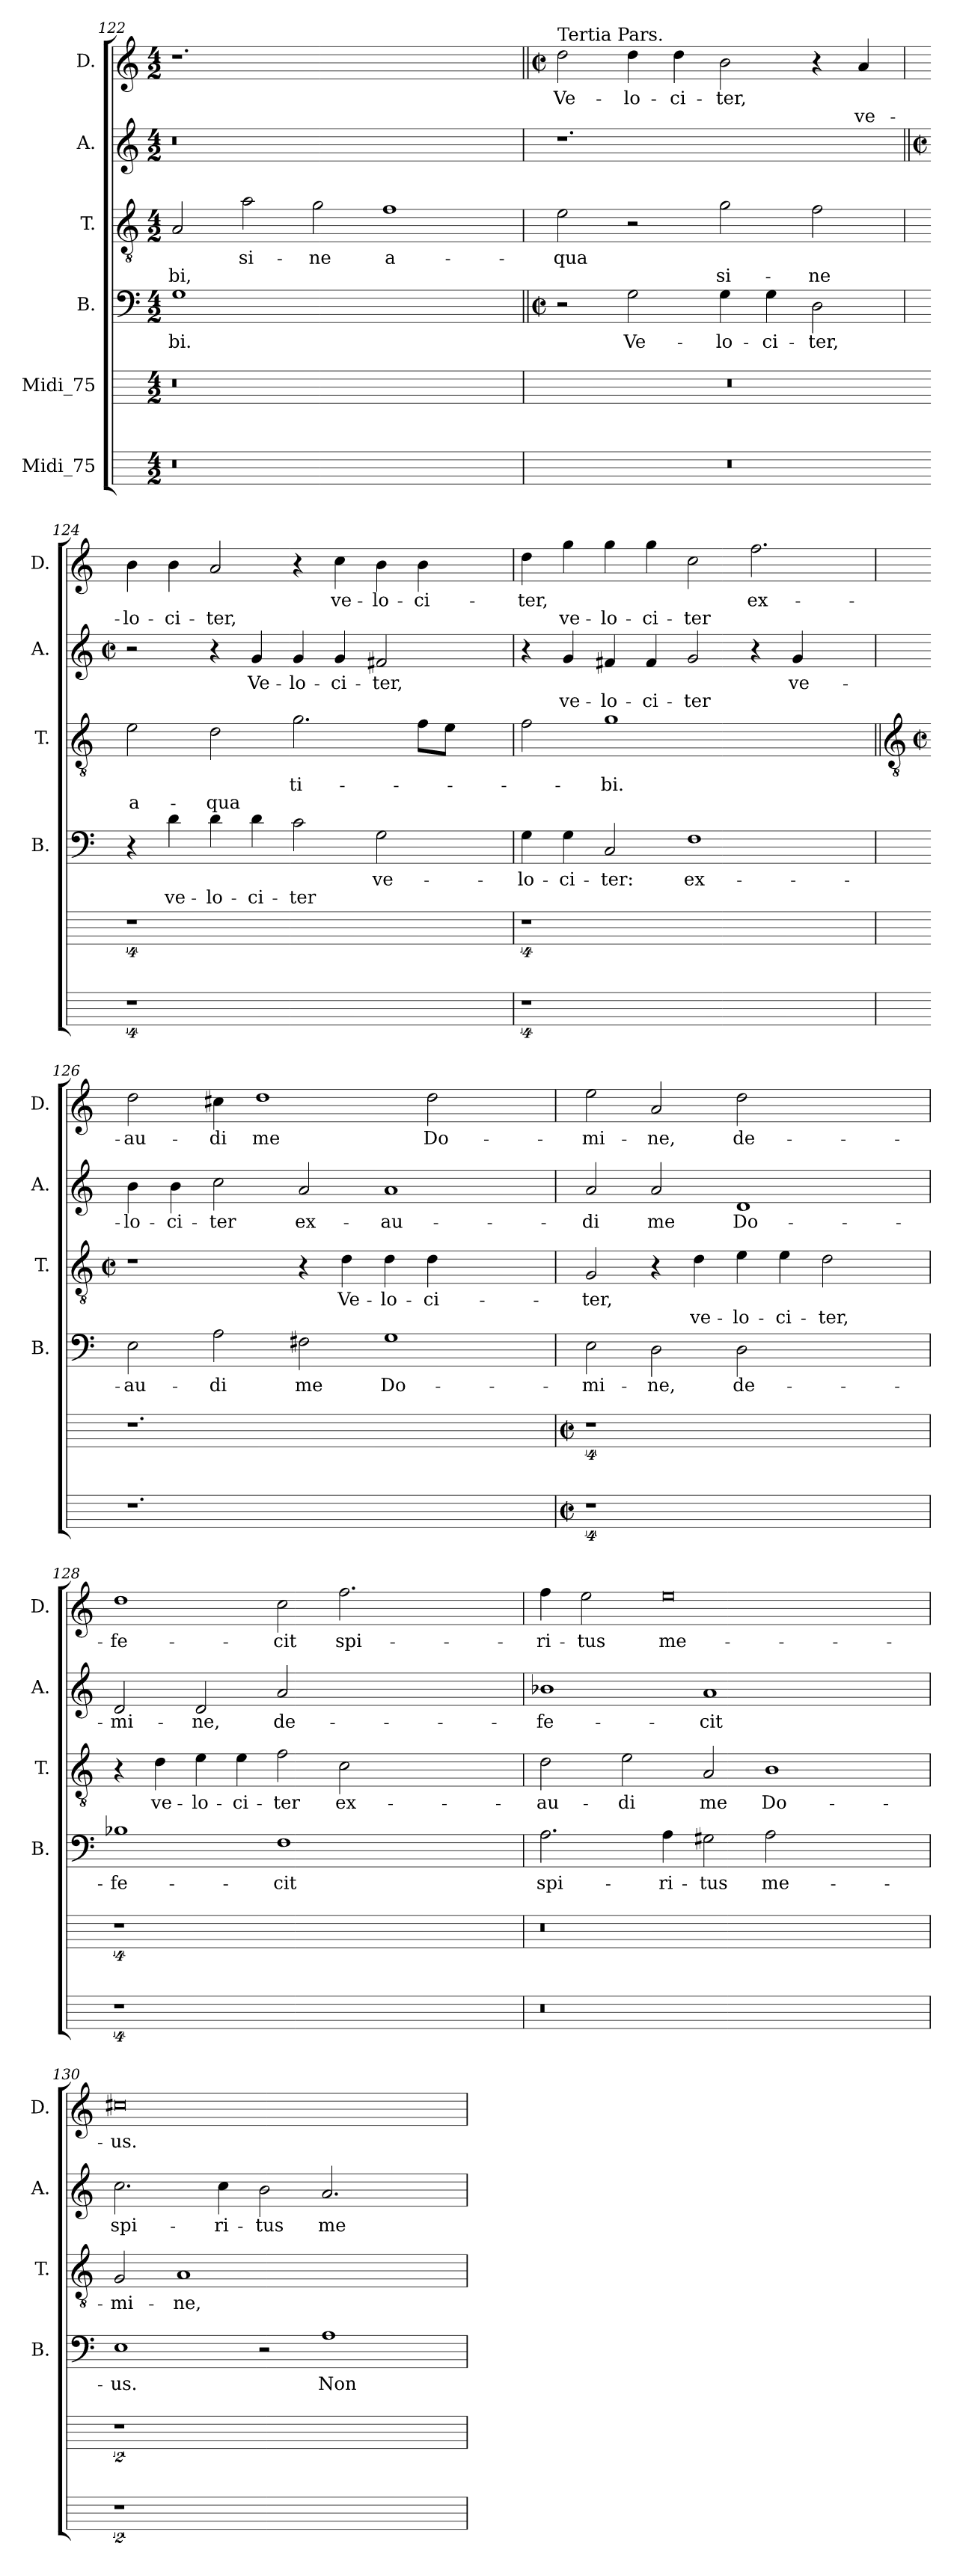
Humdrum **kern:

**kern	**kern	**kern	**text	**text	**kern	**text	**text	**kern	**text	**text	**kern	**text	**text
*part6	*part5	*part4	*part4	*part4	*part3	*part3	*part3	*part2	*part2	*part2	*part1	*part1	*part1
*staff6	*staff5	*staff4	*staff4	*staff4	*staff3	*staff3	*staff3	*staff2	*staff2	*staff2	*staff1	*staff1	*staff1
*I"Midi_75	*I"Midi_75	*I"B.	*	*	*I"T.	*	*	*I"A.	*	*	*I"D.	*	*
*	*	*I'B.	*	*	*I'T.	*	*	*I'A.	*	*	*I'D.	*	*
!!LO:LB:g=z
*	*	*clefF4	*	*	*clefGv2	*	*	*clefG2	*	*	*clefG2	*	*
*	*	*k[]	*	*	*k[]	*	*	*k[]	*	*	*k[]	*	*
*	*	*C:	*	*	*C:	*	*	*C:	*	*	*C:	*	*
*M4/2	*M4/2	*M4/2	*	*	*M4/2	*	*	*M4/2	*	*	*M4/2	*	*
=122	=122	=122	=122	=122	=122	=122	=122	=122	=122	=122	=122	=122	=122
!	!	!	!LO:LY:b	!	!	!	!LO:LY:b	!	!	!	!	!	!
0r	0r	1G	-bi.	.	2A	.	-bi,	0r	.	.	1.r	.	.
!	!	!	!	!	!	!LO:LY:b	!	!	!	!	!	!	!
.	.	.	.	.	2a	si-	.	.	.	.	.	.	.
!	!	!	!	!	!	!LO:LY:b	!	!	!	!	!	!	!
.	.	1.ryy	.	.	2g	-ne	.	.	.	.	.	.	.
!	!	!	!	!	!	!LO:LY:b	!	!	!	!	!	!	!
.	.	.	.	.	1f	a-	.	.	.	.	1ryy	.	.
2ryy	2ryy	.	.	.	.	.	.	2ryy	.	.	.	.	.
!!LO:LB:g=z
=123	=123	=123||	=123||	=123||	=123	=123||	=123||	=123	=123||	=123||	=123||	=123||	=123||
*	*	*	*	*	*	*	*	*	*	*	*k[]	*	*
*	*	*	*	*	*	*	*	*	*	*	*C:	*	*
*	*	*M4/2	*	*	*	*	*	*	*	*	*M4/2	*	*
*	*	*met(c|)	*	*	*	*	*	*	*	*	*met(c|)	*	*
!	!	!	!	!	!	!	!	!	!	!	!LO:TX:a:t=Tertia Pars.	!	!
!	!	!	!	!	!	!LO:LY:b	!	!	!	!	!	!LO:LY:b	!
0r	0r	2r	.	.	2e	-qua	.	1.r	.	.	2dd	Ve-	.
!	!	!	!LO:LY:b	!	!	!	!	!	!	!	!	!LO:LY:b	!
.	.	2G	Ve-	.	2r	.	.	.	.	.	4dd	-lo-	.
!	!	!	!	!	!	!	!	!	!	!	!	!LO:LY:b	!
.	.	.	.	.	.	.	.	.	.	.	4dd	-ci-	.
!	!	!	!LO:LY:b	!	!	!	!LO:LY:b	!	!	!	!	!LO:LY:b	!
.	.	4G	-lo-	.	2g	.	si-	.	.	.	2b	-ter,	.
!	!	!	!LO:LY:b	!	!	!	!	!	!	!	!	!	!
.	.	4G	-ci-	.	.	.	.	.	.	.	.	.	.
!	!	!	!LO:LY:b	!	!	!	!LO:LY:b	!	!	!	!	!	!
.	.	2D	-ter,	.	2f	.	-ne	2ryy	.	.	4r	.	.
!	!	!	!	!	!	!	!	!	!	!	!	!	!LO:LY:b
.	.	.	.	.	.	.	.	.	.	.	4a	.	ve-
!!LO:LB:g=z
=124	=124	=124	=124	=124	=124	=124	=124	=124||	=124	=124	=124	=124	=124
*	*	*	*	*	*	*	*	*k[]	*	*	*	*	*
*	*	*	*	*	*	*	*	*C:	*	*	*	*	*
*	*	*	*	*	*	*	*	*M4/2	*	*	*	*	*
*	*	*	*	*	*	*	*	*met(c|)	*	*	*	*	*
!	!	!	!	!	!	!	!LO:LY:b	!	!	!	!	!	!LO:LY:b
4%9r	4%9r	4r	.	.	2e	.	a-	2r	.	.	4b	.	-lo-
!	!	!	!	!LO:LY:b	!	!	!	!	!	!	!	!	!LO:LY:b
.	.	4d	.	ve-	.	.	.	.	.	.	4b	.	-ci-
!	!	!	!	!LO:LY:b	!	!	!LO:LY:b	!	!	!	!	!	!LO:LY:b
.	.	4d	.	-lo-	2d	.	-qua	4r	.	.	2a	.	-ter,
!	!	!	!	!LO:LY:b	!	!	!	!	!LO:LY:b	!	!	!	!
.	.	4d	.	-ci-	.	.	.	4g	Ve-	.	.	.	.
!	!	!	!	!LO:LY:b	!	!LO:LY:b	!	!	!LO:LY:b	!	!	!	!
.	.	2c	.	-ter	2.g	ti-	.	4g	-lo-	.	4r	.	.
!	!	!	!	!	!	!	!	!	!LO:LY:b	!	!	!LO:LY:b	!
.	.	.	.	.	.	.	.	4g	-ci-	.	4cc	ve-	.
!	!	!	!LO:LY:b	!	!	!	!	!	!LO:LY:b	!	!	!LO:LY:b	!
.	.	2G	ve-	.	.	.	.	2f#X	-ter,	.	4b	-lo-	.
!	!	!	!	!	!	!	!	!	!	!	!	!LO:LY:b	!
.	.	.	.	.	8fL	.	.	.	.	.	4b	-ci-	.
.	.	.	.	.	8eJ	.	.	.	.	.	.	.	.
.	.	4ryy	.	.	4ryy	.	.	4ryy	.	.	4ryy	.	.
=125	=125	=125	=125	=125	=125	=125	=125	=125	=125	=125	=125	=125	=125
!	!	!	!LO:LY:b	!	!	!	!	!	!	!	!	!LO:LY:b	!
4%9r	4%9r	4G	-lo-	.	2f	.	.	4r	.	.	4dd	-ter,	.
!	!	!	!LO:LY:b	!	!	!	!	!	!	!LO:LY:b	!	!	!LO:LY:b
.	.	4G	-ci-	.	.	.	.	4g	.	ve-	4gg	.	ve-
!	!	!	!LO:LY:b	!	!	!LO:LY:b	!	!	!	!LO:LY:b	!	!	!LO:LY:b
.	.	2C	-ter:	.	1g	-bi.	.	4f#X	.	-lo-	4gg	.	-lo-
!	!	!	!	!	!	!	!	!	!	!LO:LY:b	!	!	!LO:LY:b
.	.	.	.	.	.	.	.	4f#	.	-ci-	4gg	.	-ci-
!	!	!	!LO:LY:b	!	!	!	!	!	!	!LO:LY:b	!	!	!LO:LY:b
.	.	1F	ex-	.	.	.	.	2g	.	-ter	2cc	.	-ter
!	!	!	!	!	!	!	!	!	!	!	!	!LO:LY:b	!
.	.	.	.	.	2.ryy	.	.	4r	.	.	2.ff	ex-	.
!	!	!	!	!	!	!	!	!	!LO:LY:b	!	!	!	!
.	.	.	.	.	.	.	.	4g	ve-	.	.	.	.
.	.	4ryy	.	.	.	.	.	4ryy	.	.	.	.	.
!!LO:LB:g=z
=126	=126	=126	=126	=126	=126||	=126	=126	=126	=126	=126	=126	=126	=126
*	*	*	*	*	*clefGv2	*	*	*	*	*	*	*	*
*	*	*	*	*	*M4/2	*	*	*	*	*	*	*	*
*	*	*	*	*	*met(c|)	*	*	*	*	*	*	*	*
!	!	!	!LO:LY:b	!	!	!	!	!	!LO:LY:b	!	!	!LO:LY:b	!
1.r	1.r	2E	-au-	.	1r	.	.	4b	-lo-	.	2dd	-au-	.
!	!	!	!	!	!	!	!	!	!LO:LY:b	!	!	!	!
.	.	.	.	.	.	.	.	4b	-ci-	.	.	.	.
!	!	!	!LO:LY:b	!	!	!	!	!	!LO:LY:b	!	!	!LO:LY:b	!
.	.	2A	-di	.	.	.	.	2cc	-ter	.	4cc#X	-di	.
!	!	!	!	!	!	!	!	!	!	!	!	!LO:LY:b	!
.	.	.	.	.	.	.	.	.	.	.	1dd	me	.
!	!	!	!LO:LY:b	!	!	!	!	!	!LO:LY:b	!	!	!	!
.	.	2F#X	me	.	4r	.	.	2a	ex-	.	.	.	.
!	!	!	!	!	!	!LO:LY:b	!	!	!	!	!	!	!
.	.	.	.	.	4d	Ve-	.	.	.	.	.	.	.
!	!	!	!LO:LY:b	!	!	!LO:LY:b	!	!	!LO:LY:b	!	!	!	!
1ryy	1ryy	1G	Do-	.	4d	-lo-	.	1a	-au-	.	.	.	.
!	!	!	!	!	!	!LO:LY:b	!	!	!	!	!	!LO:LY:b	!
.	.	.	.	.	4d	-ci-	.	.	.	.	2dd	Do-	.
.	.	.	.	.	2ryy	.	.	.	.	.	.	.	.
.	.	.	.	.	.	.	.	.	.	.	4ryy	.	.
!!LO:LB:g=z
=127	=127	=127	=127	=127	=127	=127	=127	=127	=127	=127	=127	=127	=127
*M4/2	*M4/2	*	*	*	*	*	*	*	*	*	*	*	*
*met(c|)	*met(c|)	*	*	*	*	*	*	*	*	*	*	*	*
!	!	!	!LO:LY:b	!	!	!LO:LY:b	!	!	!LO:LY:b	!	!	!LO:LY:b	!
4%9r	4%9r	2E	-mi-	.	2G	-ter,	.	2a	-di	.	2ee	-mi-	.
!	!	!	!LO:LY:b	!	!	!	!	!	!LO:LY:b	!	!	!LO:LY:b	!
.	.	2D	-ne,	.	4r	.	.	2a	me	.	2a	-ne,	.
!	!	!	!	!	!	!	!LO:LY:b	!	!	!	!	!	!
.	.	.	.	.	4d	.	ve-	.	.	.	.	.	.
!	!	!	!LO:LY:b	!	!	!	!LO:LY:b	!	!LO:LY:b	!	!	!LO:LY:b	!
.	.	2D	de-	.	4e	.	-lo-	1d	Do-	.	2dd	de-	.
!	!	!	!	!	!	!	!LO:LY:b	!	!	!	!	!	!
.	.	.	.	.	4e	.	-ci-	.	.	.	.	.	.
!	!	!	!	!	!	!	!LO:LY:b	!	!	!	!	!	!
.	.	2.ryy	.	.	2d	.	-ter,	.	.	.	2.ryy	.	.
.	.	.	.	.	4ryy	.	.	4ryy	.	.	.	.	.
!!LO:LB:g=z
=128	=128	=128	=128	=128	=128	=128	=128	=128	=128	=128	=128	=128	=128
!	!	!	!LO:LY:b	!	!	!	!	!	!LO:LY:b	!	!	!LO:LY:b	!
4%11r	4%11r	1B-X	-fe-	.	4r	.	.	2d	-mi-	.	1dd	-fe-	.
!	!	!	!	!	!	!LO:LY:b	!	!	!	!	!	!	!
.	.	.	.	.	4d	ve-	.	.	.	.	.	.	.
!	!	!	!	!	!	!LO:LY:b	!	!	!LO:LY:b	!	!	!	!
.	.	.	.	.	4e	-lo-	.	2d	-ne,	.	.	.	.
!	!	!	!	!	!	!LO:LY:b	!	!	!	!	!	!	!
.	.	.	.	.	4e	-ci-	.	.	.	.	.	.	.
!	!	!	!LO:LY:b	!	!	!LO:LY:b	!	!	!LO:LY:b	!	!	!LO:LY:b	!
.	.	1F	-cit	.	2f	-ter	.	2a	de-	.	2cc	-cit	.
!	!	!	!	!	!	!LO:LY:b	!	!	!	!	!	!LO:LY:b	!
.	.	.	.	.	2c	ex-	.	1ryy	.	.	2.ff	spi-	.
.	.	2.ryy	.	.	2.ryy	.	.	.	.	.	.	.	.
.	.	.	.	.	.	.	.	.	.	.	2ryy	.	.
.	.	.	.	.	.	.	.	4ryy	.	.	.	.	.
!!LO:LB:g=z
=129	=129	=129	=129	=129	=129	=129	=129	=129	=129	=129	=129	=129	=129
!	!	!	!LO:LY:b	!	!	!LO:LY:b	!	!	!LO:LY:b	!	!	!LO:LY:b	!
0r	0r	2.A	spi-	.	2d	-au-	.	1b-X	-fe-	.	4ff	-ri-	.
!	!	!	!	!	!	!	!	!	!	!	!	!LO:LY:b	!
.	.	.	.	.	.	.	.	.	.	.	2ee	-tus	.
!	!	!	!	!	!	!LO:LY:b	!	!	!	!	!	!	!
.	.	.	.	.	2e	-di	.	.	.	.	.	.	.
!	!	!	!LO:LY:b	!	!	!	!	!	!	!	!	!LO:LY:b	!
.	.	4A	-ri-	.	.	.	.	.	.	.	0ee	me-	.
!	!	!	!LO:LY:b	!	!	!LO:LY:b	!	!	!LO:LY:b	!	!	!	!
.	.	2G#X	-tus	.	2A	me	.	1a	-cit	.	.	.	.
!	!	!	!LO:LY:b	!	!	!LO:LY:b	!	!	!	!	!	!	!
.	.	2A	me-	.	1B	Do-	.	.	.	.	.	.	.
2.ryy	2.ryy	2.ryy	.	.	.	.	.	2.ryy	.	.	.	.	.
.	.	.	.	.	4ryy	.	.	.	.	.	.	.	.
=130	=130	=130	=130	=130	=130	=130	=130	=130	=130	=130	=130	=130	=130
!	!	!	!LO:LY:b	!	!	!LO:LY:b	!	!	!LO:LY:b	!	!	!LO:LY:b	!
2%5r	2%5r	1E	-us.	.	2G	-mi-	.	2.cc	spi-	.	0cc#X	-us.	.
!	!	!	!	!	!	!LO:LY:b	!	!	!	!	!	!	!
.	.	.	.	.	1A	-ne,	.	.	.	.	.	.	.
!	!	!	!	!	!	!	!	!	!LO:LY:b	!	!	!	!
.	.	.	.	.	.	.	.	4cc	-ri-	.	.	.	.
!	!	!	!	!	!	!	!	!	!LO:LY:b	!	!	!	!
.	.	2r	.	.	.	.	.	2b	-tus	.	.	.	.
!	!	!	!LO:LY:b	!	!	!	!	!	!LO:LY:b	!	!	!	!
.	.	1A	Non	.	1ryy	.	.	2.a	me	.	.	.	.
.	.	.	.	.	.	.	.	.	.	.	2ryy	.	.
.	.	.	.	.	.	.	.	4ryy	.	.	.	.	.
=	=	=	=	=	=	=	=	=	=	=	=	=	=
*-	*-	*-	*-	*-	*-	*-	*-	*-	*-	*-	*-	*-	*-
